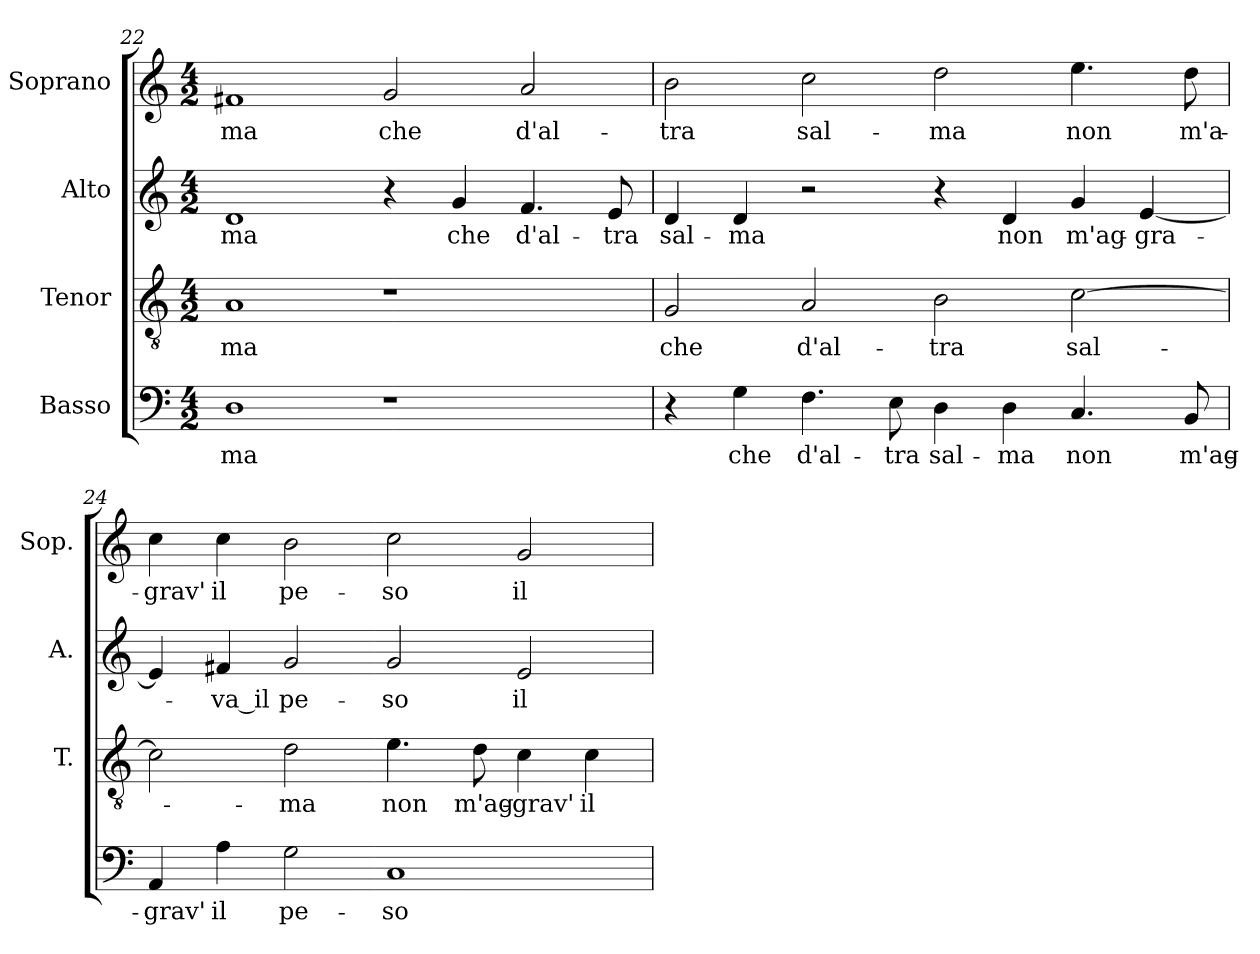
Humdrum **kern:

**kern	**text	**kern	**text	**kern	**text	**kern	**text
*part4	*part4	*part3	*part3	*part2	*part2	*part1	*part1
*staff4	*staff4	*staff3	*staff3	*staff2	*staff2	*staff1	*staff1
*I"Basso	*	*I"Tenor	*	*I"Alto	*	*I"Soprano	*
*	*	*I'T.	*	*I'A.	*	*I'Sop.	*
!!LO:LB:g=z
*clefF4	*	*clefGv2	*	*clefG2	*	*clefG2	*
*	*	*ITrd7c12	*	*	*	*	*
*k[]	*	*k[]	*	*k[]	*	*k[]	*
*C:	*	*C:	*	*C:	*	*C:	*
*M4/2	*	*M4/2	*	*M4/2	*	*M4/2	*
=22	=22	=22	=22	=22	=22	=22	=22
!	!LO:LY:b:color=#000000	!	!	!	!	!	!
!	!	!	!LO:LY:b:color=#000000	!	!	!	!
!	!	!	!	!	!LO:LY:b:color=#000000	!	!
!	!	!	!	!	!	!	!LO:LY:b:color=#000000
1Di	-ma	1AAi	-ma	1di	-ma	1f#Xi	-ma
!	!	!	!	!	!	!	!LO:LY:b:color=#000000
1r	.	1r	.	4r	.	2gi/	che
!	!	!	!	!	!LO:LY:b:color=#000000	!	!
.	.	.	.	4gi/	che	.	.
!	!	!	!	!	!LO:LY:b:color=#000000	!	!
!	!	!	!	!	!	!	!LO:LY:b:color=#000000
.	.	.	.	4.fi/	d'al-	2ai/	d'al-
!	!	!	!	!	!LO:LY:b:color=#000000	!	!
.	.	.	.	8ei/	-tra	.	.
=23	=23	=23	=23	=23	=23	=23	=23
!	!	!	!LO:LY:b:color=#000000	!	!	!	!
!	!	!	!	!	!LO:LY:b:color=#000000	!	!
!	!	!	!	!	!	!	!LO:LY:b:color=#000000
4r	.	2GGi/	che	4di/	sal-	2bi\	-tra
!	!LO:LY:b:color=#000000	!	!	!	!	!	!
!	!	!	!	!	!LO:LY:b:color=#000000	!	!
4Gi\	che	.	.	4di/	-ma	.	.
!	!LO:LY:b:color=#000000	!	!	!	!	!	!
!	!	!	!LO:LY:b:color=#000000	!	!	!	!
!	!	!	!	!	!	!	!LO:LY:b:color=#000000
4.Fi\	d'al-	2AAi/	d'al-	2r	.	2cci\	sal-
!	!LO:LY:b:color=#000000	!	!	!	!	!	!
8Ei\	-tra	.	.	.	.	.	.
!	!LO:LY:b:color=#000000	!	!	!	!	!	!
!	!	!	!LO:LY:b:color=#000000	!	!	!	!
!	!	!	!	!	!	!	!LO:LY:b:color=#000000
4Di\	sal-	2BBi\	-tra	4r	.	2ddi\	-ma
!	!LO:LY:b:color=#000000	!	!	!	!	!	!
!	!	!	!	!	!LO:LY:b:color=#000000	!	!
4Di\	-ma	.	.	4di/	non	.	.
!	!LO:LY:b:color=#000000	!	!	!	!	!	!
!	!	!	!LO:LY:b:color=#000000	!	!	!	!
!	!	!	!	!	!LO:LY:b:color=#000000	!	!
!	!	!	!	!	!	!	!LO:LY:b:color=#000000
4.Ci/	non	[>2Ci\	sal-	4gi/	m'ag-	4.eei\	non
!	!	!	!	!	!LO:LY:b:color=#000000	!	!
.	.	.	.	[<4ei/	-gra-	.	.
!	!LO:LY:b:color=#000000	!	!	!	!	!	!
!	!	!	!	!	!	!	!LO:LY:b:color=#000000
8BBi/	m'ag-	.	.	.	.	8ddi\	m'a-
=24	=24	=24	=24	=24	=24	=24	=24
!	!LO:LY:b:color=#000000	!	!	!	!	!	!
!	!	!	!	!	!	!	!LO:LY:b:color=#000000
4AAi/	-grav'	2Ci\]	.	4ei/]	.	4cci\	-grav'
!	!LO:LY:b:color=#000000	!	!	!	!	!	!
!	!	!	!	!	!LO:LY:b:color=#000000	!	!
!	!	!	!	!	!	!	!LO:LY:b:color=#000000
4Ai\	il	.	.	4f#Xi/	-va_il	4cci\	il
!	!LO:LY:b:color=#000000	!	!	!	!	!	!
!	!	!	!LO:LY:b:color=#000000	!	!	!	!
!	!	!	!	!	!LO:LY:b:color=#000000	!	!
!	!	!	!	!	!	!	!LO:LY:b:color=#000000
2Gi\	pe-	2Di\	-ma	2gi/	pe-	2bi\	pe-
!	!LO:LY:b:color=#000000	!	!	!	!	!	!
!	!	!	!LO:LY:b:color=#000000	!	!	!	!
!	!	!	!	!	!LO:LY:b:color=#000000	!	!
!	!	!	!	!	!	!	!LO:LY:b:color=#000000
1Ci	-so	4.Ei\	non	2gi/	-so	2cci\	-so
!	!	!	!LO:LY:b:color=#000000	!	!	!	!
.	.	8Di\	m'ag-	.	.	.	.
!	!	!	!LO:LY:b:color=#000000	!	!	!	!
!	!	!	!	!	!LO:LY:b:color=#000000	!	!
!	!	!	!	!	!	!	!LO:LY:b:color=#000000
.	.	4Ci\	-grav'	2ei/	il	2gi/	il
!	!	!	!LO:LY:b:color=#000000	!	!	!	!
.	.	4Ci\	il	.	.	.	.
=	=	=	=	=	=	=	=
*-	*-	*-	*-	*-	*-	*-	*-
